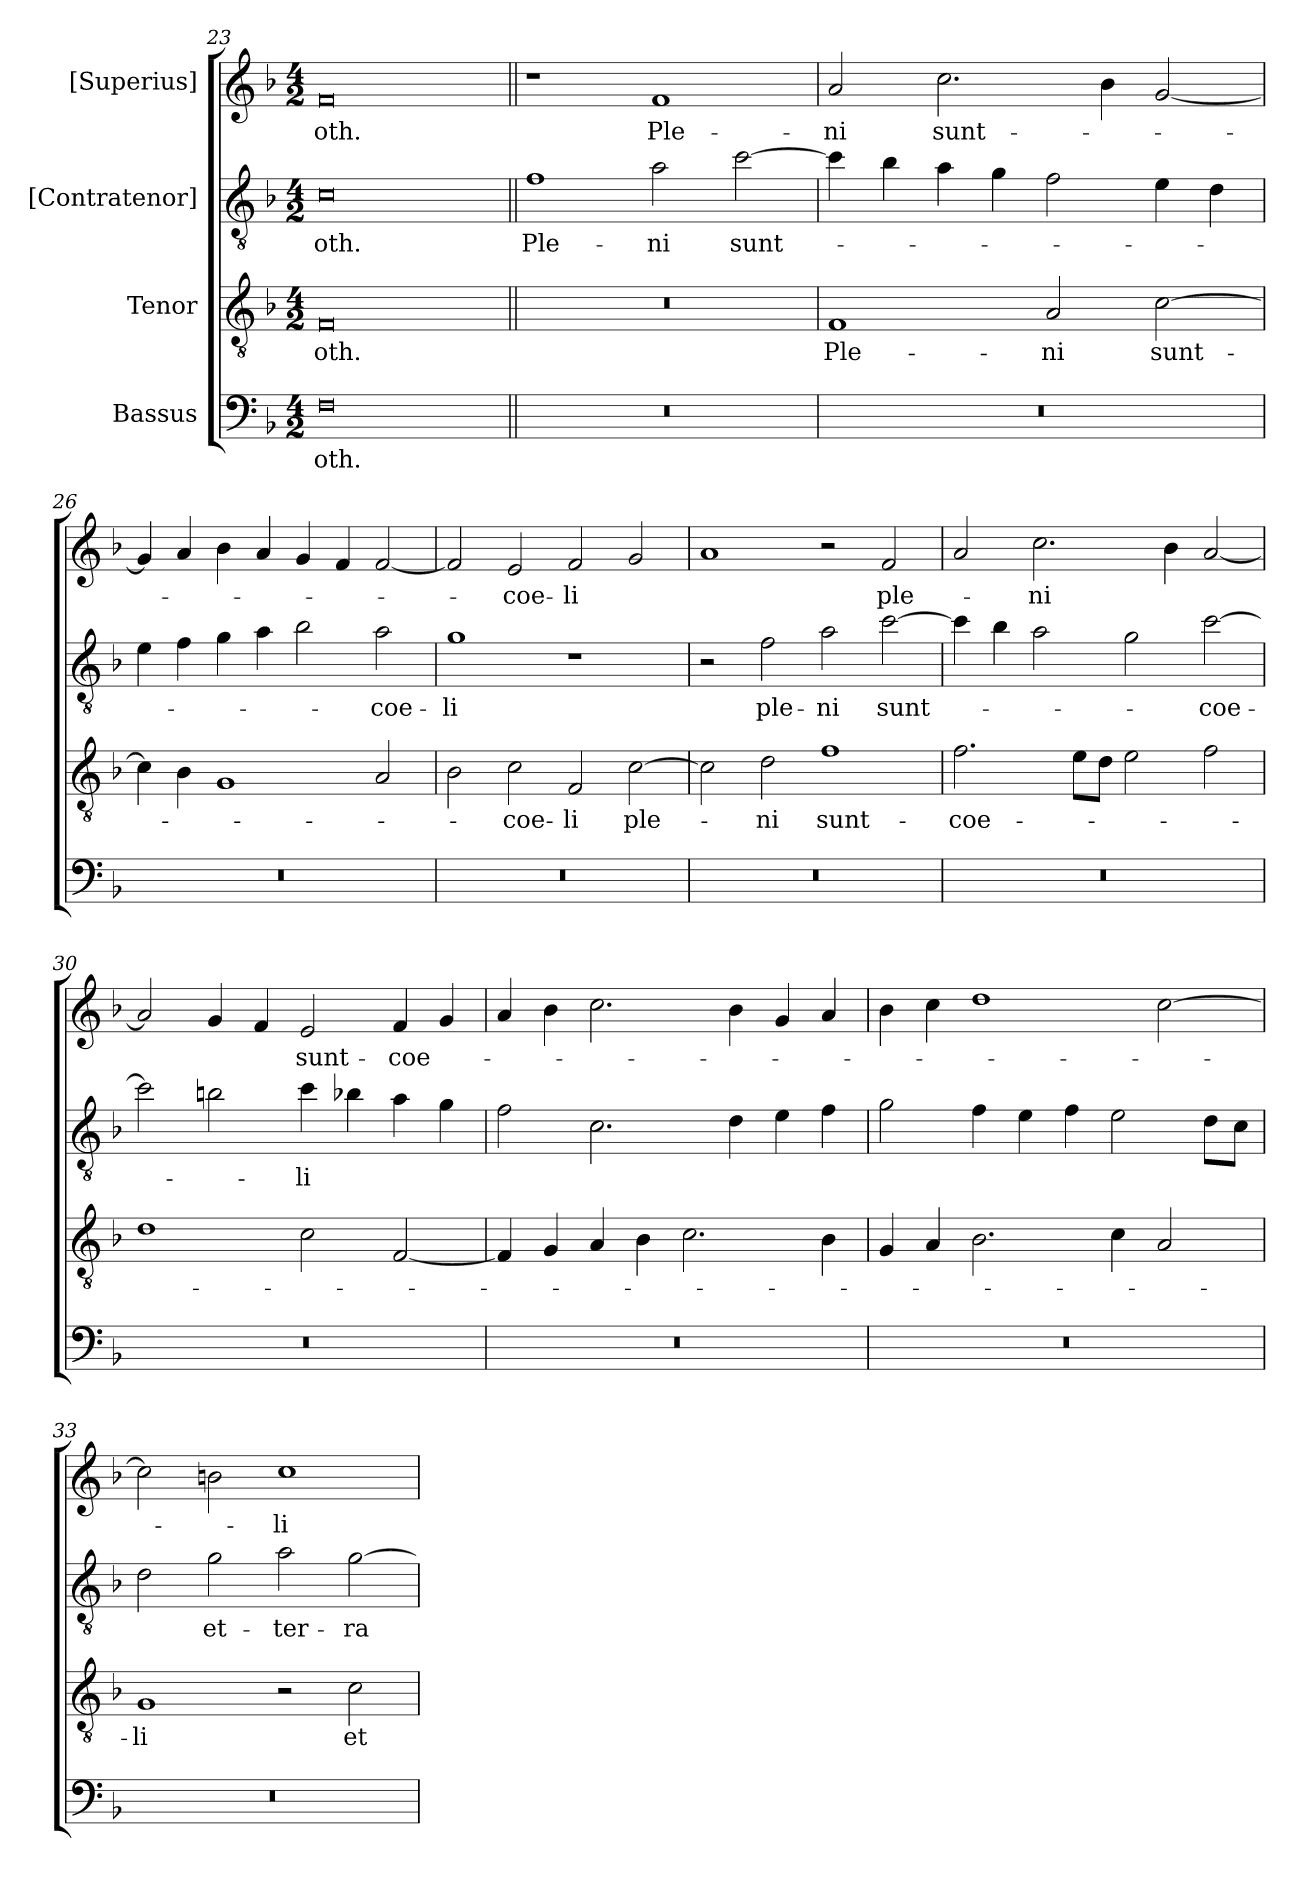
**kern	**text	**kern	**text	**kern	**text	**kern	**text
*part4	*part4	*part3	*part3	*part2	*part2	*part1	*part1
*staff4	*staff4	*staff3	*staff3	*staff2	*staff2	*staff1	*staff1
*I"Bassus	*	*I"Tenor	*	*I"[Contratenor]	*	*I"[Superius]	*
*clefF4	*	*clefGv2	*	*clefGv2	*	*clefG2	*
*k[b-]	*	*k[b-]	*	*k[b-]	*	*k[b-]	*
*M4/2	*	*M4/2	*	*M4/2	*	*M4/2	*
=23	=23	=23	=23	=23	=23	=23	=23
0F\	-oth.	0F/	-oth.	0c\	-oth.	0f/	-oth.
=24||	=24||	=24||	=24||	=24||	=24||	=24||	=24||
0r	.	0r	.	1f\	Ple-	1r	.
.	.	.	.	2a\	-ni	1f/	Ple-
.	.	.	.	[2cc\	sunt-	.	.
=25	=25	=25	=25	=25	=25	=25	=25
0r	.	1F/	Ple-	4cc\]	.	2a/	-ni
.	.	.	.	4b-\	.	.	.
.	.	.	.	4a\	.	2.cc\	sunt-
.	.	.	.	4g\	.	.	.
.	.	2A/	-ni	2f\	.	.	.
.	.	.	.	.	.	4b-\	.
.	.	[2c\	sunt-	4e\	.	[2g/	.
.	.	.	.	4d\	.	.	.
=26	=26	=26	=26	=26	=26	=26	=26
0r	.	4c\]	.	4e\	.	4g/]	.
.	.	4B-\	.	4f\	.	4a/	.
.	.	1G/	.	4g\	.	4b-\	.
.	.	.	.	4a\	.	4a/	.
.	.	.	.	2b-\	.	4g/	.
.	.	.	.	.	.	4f/	.
.	.	2A/	.	2a\	coe-	[2f/	.
=27	=27	=27	=27	=27	=27	=27	=27
0r	.	2B-\	.	1g\	-li	2f/]	.
.	.	2c\	coe-	.	.	2e/	coe-
.	.	2F/	-li	1r	.	2f/	-li
.	.	[2c\	ple-	.	.	2g/	.
=28	=28	=28	=28	=28	=28	=28	=28
0r	.	2c\]	.	2r	.	1a/	.
.	.	2d\	-ni	2f\	ple-	.	.
.	.	1f\	sunt-	2a\	-ni	2r	.
.	.	.	.	[2cc\	sunt-	2f/	ple-
=29	=29	=29	=29	=29	=29	=29	=29
0r	.	2.f\	coe-	4cc\]	.	2a/	.
.	.	.	.	4b-\	.	.	.
.	.	.	.	2a\	.	2.cc\	-ni
.	.	8e\L	.	.	.	.	.
.	.	8d\J	.	.	.	.	.
.	.	2e\	.	2g\	.	.	.
.	.	.	.	.	.	4b-\	.
.	.	2f\	.	[2cc\	coe-	[2a/	.
=30	=30	=30	=30	=30	=30	=30	=30
0r	.	1d\	.	2cc\]	.	2a/]	.
.	.	.	.	2bn\	.	4g/	.
.	.	.	.	.	.	4f/	.
.	.	2c\	.	4cc\	-li	2e/	sunt-
.	.	.	.	4b-X\	.	.	.
.	.	[2F/	.	4a\	.	4f/	coe-
.	.	.	.	4g\	.	4g/	.
=31	=31	=31	=31	=31	=31	=31	=31
0r	.	4F/]	.	2f\	.	4a/	.
.	.	4G/	.	.	.	4b-\	.
.	.	4A/	.	2.c\	.	2.cc\	.
.	.	4B-\	.	.	.	.	.
.	.	2.c\	.	.	.	.	.
.	.	.	.	4d\	.	4b-\	.
.	.	.	.	4e\	.	4g/	.
.	.	4B-\	.	4f\	.	4a/	.
=32	=32	=32	=32	=32	=32	=32	=32
0r	.	4G/	.	2g\	.	4b-\	.
.	.	4A/	.	.	.	4cc\	.
.	.	2.B-\	.	4f\	.	1dd\	.
.	.	.	.	4e\	.	.	.
.	.	.	.	4f\	.	.	.
.	.	4c\	.	2e\	.	.	.
.	.	2A/	.	.	.	[2cc\	.
.	.	.	.	8d\L	.	.	.
.	.	.	.	8c\J	.	.	.
=33	=33	=33	=33	=33	=33	=33	=33
0r	.	1G/	-li	2d\	.	2cc\]	.
.	.	.	.	2g\	et-	2bn\	.
.	.	2r	.	2a\	ter-	1cc\	-li
.	.	2c\	et-	[2g\	-ra	.	.
=	=	=	=	=	=	=	=
*-	*-	*-	*-	*-	*-	*-	*-
